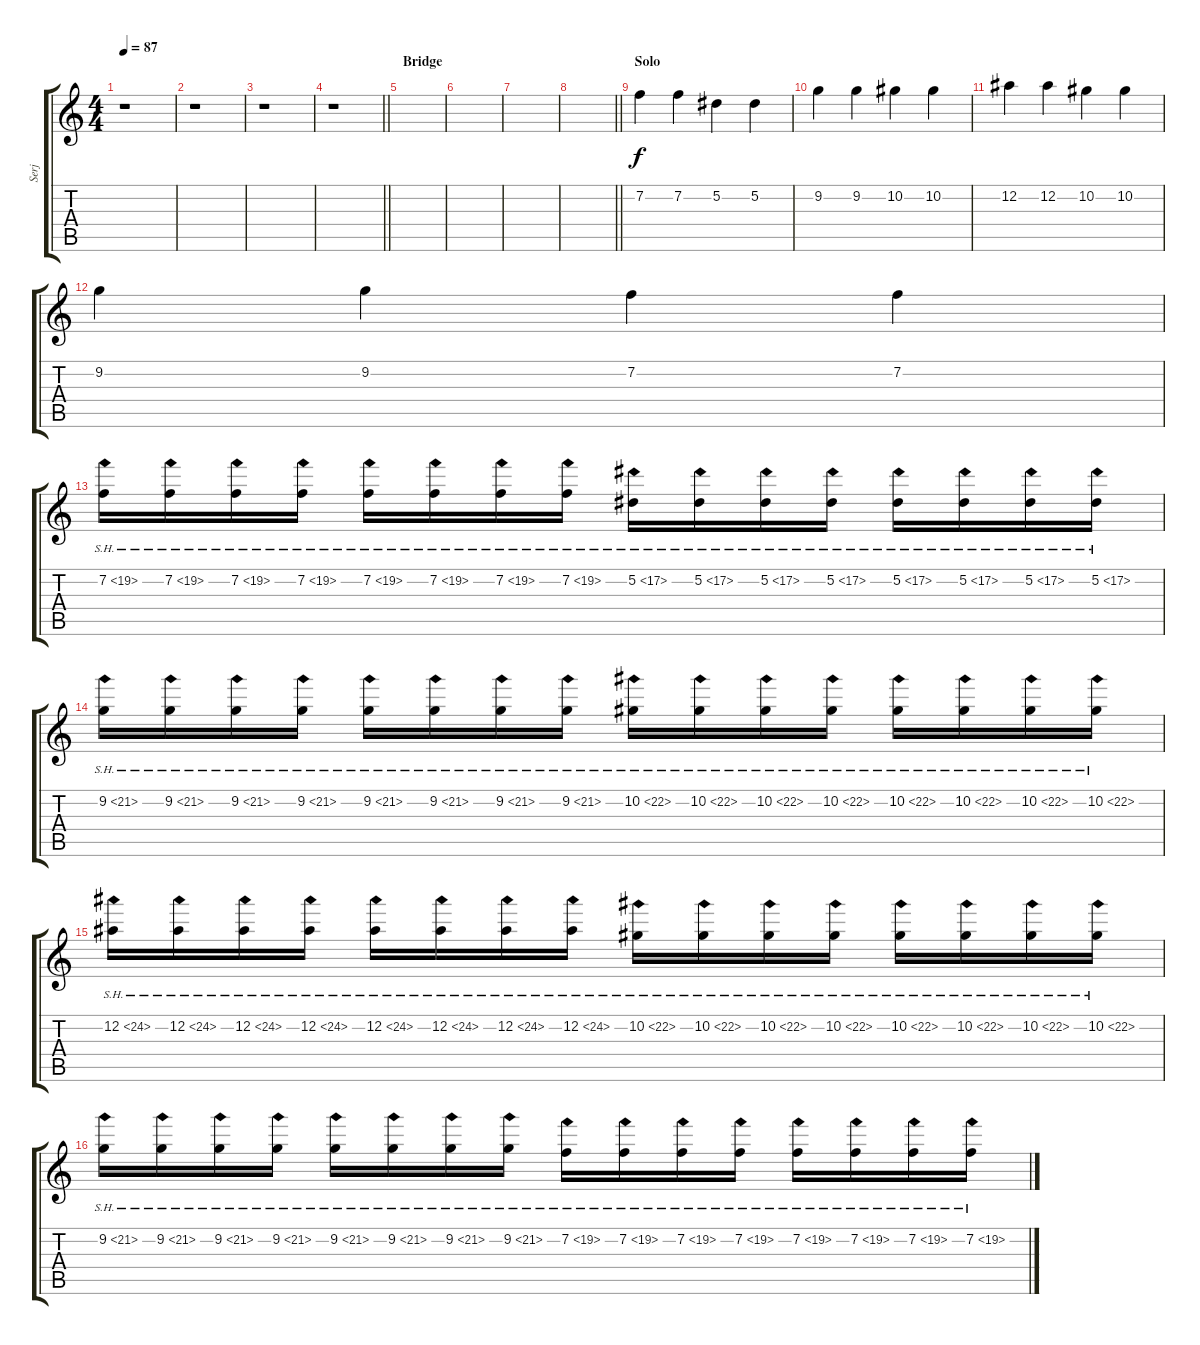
\track ("Serj" "Serj") {instrument electricguitarclean}
\staff {score tabs}
\tuning (Eb4 Bb3 Gb3 Db3 Ab2 Eb2) {hide}
\ts (4 4)
\tempo 87
\clef g2
\ks c
r.1{dy f} |
r.1 |
r.1 |
\barLineRight lightlight
r.1 |
\section ("" "Bridge")
|
|
|
\barLineRight lightlight
|
\section ("" "Solo")
7.2.4{instrument overdrivenguitar} 7.2.4 5.2.4 5.2.4 |
9.2.4 9.2.4 10.2.4 10.2.4 |
12.2.4 12.2.4 10.2.4 10.2.4 |
9.2.4 9.2.4 7.2.4 7.2.4 |
7.2{sh 12}.16 7.2{sh 12}.16 7.2{sh 12}.16 7.2{sh 12}.16 7.2{sh 12}.16 7.2{sh 12}.16 7.2{sh 12}.16 7.2{sh 12}.16 5.2{sh 12}.16 5.2{sh 12}.16 5.2{sh 12}.16 5.2{sh 12}.16 5.2{sh 12}.16 5.2{sh 12}.16 5.2{sh 12}.16 5.2{sh 12}.16 |
9.2{sh 12}.16 9.2{sh 12}.16 9.2{sh 12}.16 9.2{sh 12}.16 9.2{sh 12}.16 9.2{sh 12}.16 9.2{sh 12}.16 9.2{sh 12}.16 10.2{sh 12}.16 10.2{sh 12}.16 10.2{sh 12}.16 10.2{sh 12}.16 10.2{sh 12}.16 10.2{sh 12}.16 10.2{sh 12}.16 10.2{sh 12}.16 |
12.2{sh 12}.16 12.2{sh 12}.16 12.2{sh 12}.16 12.2{sh 12}.16 12.2{sh 12}.16 12.2{sh 12}.16 12.2{sh 12}.16 12.2{sh 12}.16 10.2{sh 12}.16 10.2{sh 12}.16 10.2{sh 12}.16 10.2{sh 12}.16 10.2{sh 12}.16 10.2{sh 12}.16 10.2{sh 12}.16 10.2{sh 12}.16 |
9.2{sh 12}.16 9.2{sh 12}.16 9.2{sh 12}.16 9.2{sh 12}.16 9.2{sh 12}.16 9.2{sh 12}.16 9.2{sh 12}.16 9.2{sh 12}.16 7.2{sh 12}.16 7.2{sh 12}.16 7.2{sh 12}.16 7.2{sh 12}.16 7.2{sh 12}.16 7.2{sh 12}.16 7.2{sh 12}.16 7.2{sh 12}.16
